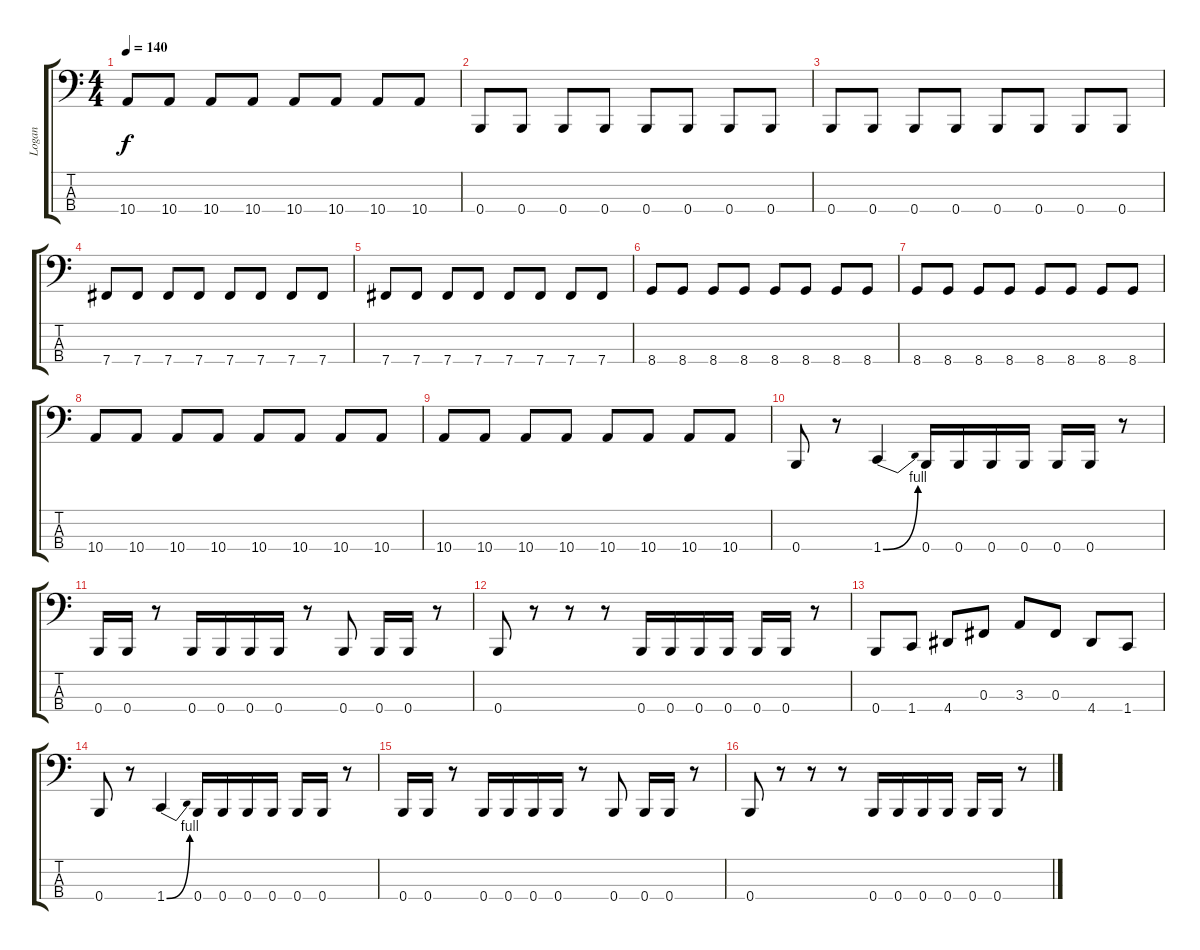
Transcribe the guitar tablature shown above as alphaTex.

\track ("Logan" "Logan") {instrument electricbasspick}
\staff {score tabs}
\tuning (E2 B1 Gb1 B0) {hide}
\ts (4 4)
\tempo 140
\clef f4
\ks c
10.4.8{dy f} 10.4.8 10.4.8 10.4.8 10.4.8 10.4.8 10.4.8 10.4.8 |
0.4.8 0.4.8 0.4.8 0.4.8 0.4.8 0.4.8 0.4.8 0.4.8 |
0.4.8 0.4.8 0.4.8 0.4.8 0.4.8 0.4.8 0.4.8 0.4.8 |
7.4.8 7.4.8 7.4.8 7.4.8 7.4.8 7.4.8 7.4.8 7.4.8 |
7.4.8 7.4.8 7.4.8 7.4.8 7.4.8 7.4.8 7.4.8 7.4.8 |
8.4.8 8.4.8 8.4.8 8.4.8 8.4.8 8.4.8 8.4.8 8.4.8 |
8.4.8 8.4.8 8.4.8 8.4.8 8.4.8 8.4.8 8.4.8 8.4.8 |
10.4.8 10.4.8 10.4.8 10.4.8 10.4.8 10.4.8 10.4.8 10.4.8 |
10.4.8 10.4.8 10.4.8 10.4.8 10.4.8 10.4.8 10.4.8 10.4.8 |
0.4.8 r.8 1.4{be (bend 0 0 60 4)}.4 0.4.16 0.4.16 0.4.16 0.4.16 0.4.16 0.4.16 r.8 |
0.4.16 0.4.16 r.8 0.4.16 0.4.16 0.4.16 0.4.16 r.8 0.4.8 0.4.16 0.4.16 r.8 |
0.4.8 r.8 r.8 r.8 0.4.16 0.4.16 0.4.16 0.4.16 0.4.16 0.4.16 r.8 |
0.4.8 1.4.8 4.4.8 0.3.8 3.3.8 0.3.8 4.4.8 1.4.8 |
0.4.8 r.8 1.4{be (bend 0 0 60 4)}.4 0.4.16 0.4.16 0.4.16 0.4.16 0.4.16 0.4.16 r.8 |
0.4.16 0.4.16 r.8 0.4.16 0.4.16 0.4.16 0.4.16 r.8 0.4.8 0.4.16 0.4.16 r.8 |
0.4.8 r.8 r.8 r.8 0.4.16 0.4.16 0.4.16 0.4.16 0.4.16 0.4.16 r.8
